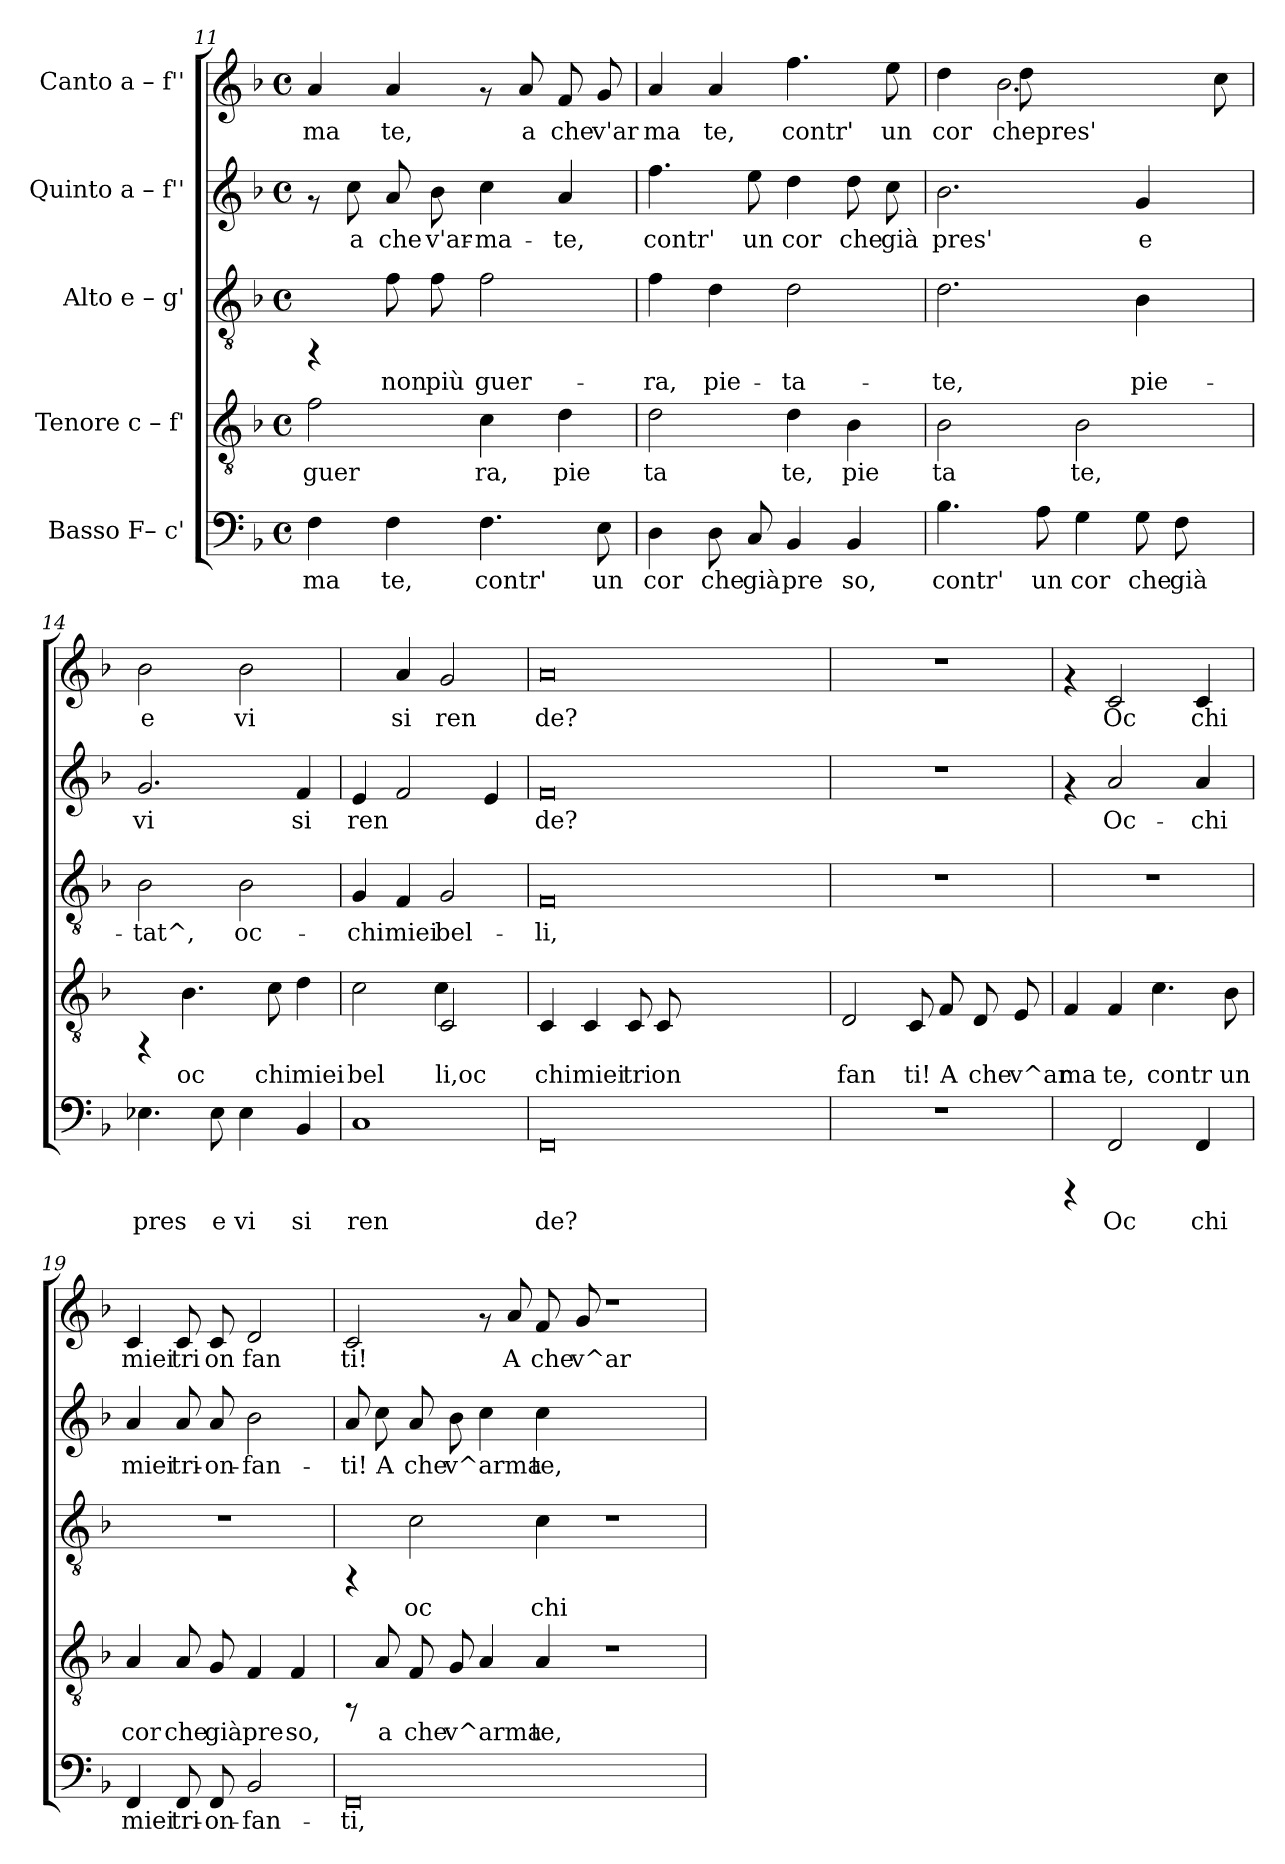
**kern	**text	**kern	**text	**kern	**text	**kern	**text	**kern	**text
*part5	*part5	*part4	*part4	*part3	*part3	*part2	*part2	*part1	*part1
*staff5	*staff5	*staff4	*staff4	*staff3	*staff3	*staff2	*staff2	*staff1	*staff1
*I"Basso  F– c'	*	*I"Tenore  c – f'	*	*I"Alto  e – g'	*	*I"Quinto  a – f''	*	*I"Canto  a – f''	*
*clefF4	*	*clefGv2	*	*clefGv2	*	*clefG2	*	*clefG2	*
*k[b-]	*	*k[b-]	*	*k[b-]	*	*k[b-]	*	*k[b-]	*
*F:	*	*F:	*	*F:	*	*F:	*	*F:	*
*M4/4	*	*M4/4	*	*M4/4	*	*M4/4	*	*M4/4	*
*met(c)	*	*met(c)	*	*met(c)	*	*met(c)	*	*met(c)	*
=11	=11	=11	=11	=11	=11	=11	=11	=11	=11
!	!LO:LY:b:cj	!	!LO:LY:b:cj	!	!	!	!	!	!LO:LY:b:rj
4F\	ma	2f\	guer	4rFF	.	8rf	.	4a/	ma
!	!	!	!	!	!	!	!LO:LY:b:rj	!	!
.	.	.	.	.	.	8cc\	a	.	.
!	!LO:LY:b:cj	!	!	!	!LO:LY:b:rj	!	!LO:LY:b:rj	!	!LO:LY:b:rj
4F\	te,	.	.	8f\	non	8a/	che	4a/	te,
!	!	!	!	!	!LO:LY:b:rj	!	!LO:LY:b:rj	!	!
.	.	.	.	8f\	più	8b-\	v'ar-	.	.
!	!LO:LY:b:cj	!	!LO:LY:b:cj	!	!LO:LY:b:rj	!	!LO:LY:b:rj	!	!
4.F\	contr'	4c\	ra,	2f\	guer-	4cc\	-ma-	8rf	.
!	!	!	!	!	!	!	!	!	!LO:LY:b:rj
.	.	.	.	.	.	.	.	8a/	a
!	!	!	!LO:LY:b:cj	!	!	!	!LO:LY:b:rj	!	!LO:LY:b:rj
.	.	4d\	pie	.	.	4a/	-te,	8f/	che
!	!LO:LY:b:cj	!	!	!	!	!	!	!	!LO:LY:b:rj
8E\	un	.	.	.	.	.	.	8g/	v'ar
=12	=12	=12	=12	=12	=12	=12	=12	=12	=12
!	!LO:LY:b:cj	!	!LO:LY:b:cj	!	!LO:LY:b:rj	!	!LO:LY:b:rj	!	!LO:LY:b:rj
4D\	cor	2d\	ta	4f\	-ra,	4.ff\	contr'	4a/	ma
!	!LO:LY:b:cj	!	!	!	!LO:LY:b:rj	!	!	!	!LO:LY:b:rj
8D\	che	.	.	4d\	pie-	.	.	4a/	te,
!	!LO:LY:b:cj	!	!	!	!	!	!LO:LY:b:rj	!	!
8C/	già	.	.	.	.	8ee\	un	.	.
!	!LO:LY:b:cj	!	!LO:LY:b:cj	!	!LO:LY:b:rj	!	!LO:LY:b:rj	!	!LO:LY:b:rj
4BB-/	pre	4d\	te,	2d\	-ta-	4dd\	cor	4.ff\	contr'
!	!LO:LY:b:cj	!	!LO:LY:b:cj	!	!	!	!LO:LY:b:rj	!	!
4BB-/	so,	4B-\	pie	.	.	8dd\	che	.	.
!	!	!	!	!	!	!	!LO:LY:b:rj	!	!LO:LY:b:rj
.	.	.	.	.	.	8cc\	già	8ee\	un
=13	=13	=13	=13	=13	=13	=13	=13	=13	=13
!	!LO:LY:b:cj	!	!LO:LY:b:cj	!	!LO:LY:b:rj	!	!LO:LY:b:rj	!	!LO:LY:b:rj
*	*	*	*	*	*	*	*	*^	*
4.B-\	contr'	2B-\	ta	2.d\	-te,	2.b-\	pres'	4dd\	4ryy	cor
!	!	!	!	!	!	!	!	!	!	!LO:LY:b:rj
.	.	.	.	.	.	.	.	2.b-\	8dd\	chepres'
!	!LO:LY:b:cj	!	!	!	!	!	!	!	!	!
8A\	un	.	.	.	.	.	.	.	2.ryy	.
!	!LO:LY:b:cj	!	!LO:LY:b:cj	!	!	!	!	!	!	!
4G\	cor	2B-\	te,	.	.	.	.	.	.	.
!	!LO:LY:b:cj	!	!	!	!LO:LY:b:rj	!	!LO:LY:b:rj	!	!	!
8G\	che	.	.	4B-\	pie-	4g/	e	.	.	.
!	!LO:LY:b:cj	!	!	!	!	!	!	!	!	!
8F\	già	.	.	.	.	.	.	.	.	.
!	!	!	!	!	!	!	!	!	!	!LO:LY:b:rj
8ryy	.	8ryy	.	8ryy	.	8ryy	.	8cc\	.	.
*	*	*	*	*	*	*	*	*v	*v	*
!!LO:PB:g=z
=14	=14	=14	=14	=14	=14	=14	=14	=14	=14
!	!LO:LY:b:cj	!	!	!	!LO:LY:b:rj	!	!LO:LY:b:rj	!	!LO:LY:b:rj
4.E-X\	pres	4rFF	.	2B-\	-tat^,	2.g/	vi	2b-\	e
!	!	!	!LO:LY:b:cj	!	!	!	!	!	!
.	.	4.B-\	oc	.	.	.	.	.	.
!	!LO:LY:b:cj	!	!	!	!	!	!	!	!
8E-\	e	.	.	.	.	.	.	.	.
!	!LO:LY:b:cj	!	!	!	!LO:LY:b:rj	!	!	!	!LO:LY:b:rj
4E-\	vi	.	.	2B-\	oc-	.	.	2b-\	vi
!	!	!	!LO:LY:b:cj	!	!	!	!	!	!
.	.	8c\	chi	.	.	.	.	.	.
!	!LO:LY:b:cj	!	!LO:LY:b:cj	!	!	!	!LO:LY:b:rj	!	!
4BB-/	si	4d\	miei	.	.	4f/	si	.	.
=15	=15	=15	=15	=15	=15	=15	=15	=15	=15
!	!LO:LY:b:cj	!	!LO:LY:b:cj	!	!LO:LY:b:rj	!	!LO:LY:b:rj	!	!
*	*	*^	*	*	*	*	*	*	*
1C	ren	2c\	2ryy	bel	4G/	-chi	4e/	ren-	4ryy	.
!	!	!	!	!	!	!LO:LY:b:rj	!	!LO:LY:b:rj	!	!LO:LY:b:rj
.	.	.	.	.	4F/	miei	2f/	--	4a/	si
!	!	!	!	!LO:LY:b:cj	!	!LO:LY:b:rj	!	!	!	!LO:LY:b:rj
.	.	2C/	4c\	li,oc	2G/	bel-	.	.	2g/	ren
!	!	!	!	!	!	!	!	!LO:LY:b:rj	!	!
.	.	.	4ryy	.	.	.	4e/	--	.	.
=16	=16	=16	=16	=16	=16	=16	=16	=16	=16	=16
!	!LO:LY:b:cj	!	!	!LO:LY:b:cj	!	!LO:LY:b:rj	!	!LO:LY:b:rj	!	!LO:LY:b:rj
*	*	*v	*v	*	*	*	*	*	*	*
0FF	de?	4C/	chi	0F	-li,	0f	-de?	0a	de?
!	!	!	!LO:LY:b:cj	!	!	!	!	!	!
.	.	4C/	miei	.	.	.	.	.	.
!	!	!	!LO:LY:b:cj	!	!	!	!	!	!
.	.	8C/	tri	.	.	.	.	.	.
!	!	!	!LO:LY:b:cj	!	!	!	!	!	!
.	.	8C/	on	.	.	.	.	.	.
.	.	1ryy	.	.	.	.	.	.	.
.	.	4ryy	.	.	.	.	.	.	.
=17	=17	=17	=17	=17	=17	=17	=17	=17	=17
!	!	!	!LO:LY:b:cj	!	!	!	!	!	!
1r	.	2D/	fan	1r	.	1r	.	1r	.
!	!	!	!LO:LY:b:cj	!	!	!	!	!	!
.	.	8C/	ti!	.	.	.	.	.	.
!	!	!	!LO:LY:b:cj	!	!	!	!	!	!
.	.	8F/	A	.	.	.	.	.	.
!	!	!	!LO:LY:b:cj	!	!	!	!	!	!
.	.	8D/	che	.	.	.	.	.	.
!	!	!	!LO:LY:b:cj	!	!	!	!	!	!
.	.	8E/	v^ar	.	.	.	.	.	.
=18	=18	=18	=18	=18	=18	=18	=18	=18	=18
!	!	!	!LO:LY:b:cj	!	!	!	!	!	!
4rCCC	.	4F/	ma	1r	.	4rf	.	4rf	.
!	!LO:LY:b:cj	!	!LO:LY:b:cj	!	!	!	!LO:LY:b:rj	!	!LO:LY:b:rj
2FF/	Oc	4F/	te,	.	.	2a/	Oc-	2c/	Oc
!	!	!	!LO:LY:b:cj	!	!	!	!	!	!
.	.	4.c\	contr	.	.	.	.	.	.
!	!LO:LY:b:cj	!	!	!	!	!	!LO:LY:b:rj	!	!LO:LY:b:rj
4FF/	chi	.	.	.	.	4a/	-chi	4c/	chi
!	!	!	!LO:LY:b:cj	!	!	!	!	!	!
.	.	8B-\	un	.	.	.	.	.	.
!!LO:LB:g=z
=19	=19	=19	=19	=19	=19	=19	=19	=19	=19
!	!LO:LY:b:cj	!	!LO:LY:b:cj	!	!	!	!LO:LY:b:rj	!	!LO:LY:b:rj
4FF/	miei	4A/	cor	1r	.	4a/	miei	4c/	miei
!	!LO:LY:b:cj	!	!LO:LY:b:cj	!	!	!	!LO:LY:b:rj	!	!LO:LY:b:rj
8FF/	tri-	8A/	che	.	.	8a/	tri-	8c/	tri
!	!LO:LY:b:cj	!	!LO:LY:b:cj	!	!	!	!LO:LY:b:rj	!	!LO:LY:b:rj
8FF/	-on-	8G/	già	.	.	8a/	-on-	8c/	on
!	!LO:LY:b:cj	!	!LO:LY:b:cj	!	!	!	!LO:LY:b:rj	!	!LO:LY:b:rj
2BB-/	-fan-	4F/	pre	.	.	2b-\	-fan-	2d/	fan
!	!	!	!LO:LY:b:cj	!	!	!	!	!	!
.	.	4F/	so,	.	.	.	.	.	.
=20	=20	=20	=20	=20	=20	=20	=20	=20	=20
!	!LO:LY:b:cj	!	!	!	!	!	!LO:LY:b:rj	!	!LO:LY:b:rj
0FF	-ti,	8rFF	.	4rFF	.	8a/	-ti!	2c/	ti!
!	!	!	!LO:LY:b:cj	!	!	!	!LO:LY:b:rj	!	!
.	.	8A/	a	.	.	8cc\	A	.	.
!	!	!	!LO:LY:b:cj	!	!LO:LY:b:rj	!	!LO:LY:b:rj	!	!
.	.	8F/	che	2c\	oc	8a/	che	.	.
!	!	!	!LO:LY:b:cj	!	!	!	!LO:LY:b:rj	!	!
.	.	8G/	v^arma	.	.	8b-\	v^arma-	.	.
!	!	!	!LO:LY:b:cj	!	!	!	!LO:LY:b:rj	!	!
.	.	4A/	.	.	.	4cc\	--	8rf	.
!	!	!	!	!	!	!	!	!	!LO:LY:b:rj
.	.	.	.	.	.	.	.	8a/	A
!	!	!	!LO:LY:b:cj	!	!LO:LY:b:rj	!	!LO:LY:b:rj	!	!LO:LY:b:rj
.	.	4A/	te,	4c\	chi	4cc\	-te,	8f/	che
!	!	!	!	!	!	!	!	!	!LO:LY:b:rj
.	.	.	.	.	.	.	.	8g/	v^ar
.	.	1r	.	1r	.	1ryy	.	1r	.
=	=	=	=	=	=	=	=	=	=
*-	*-	*-	*-	*-	*-	*-	*-	*-	*-
